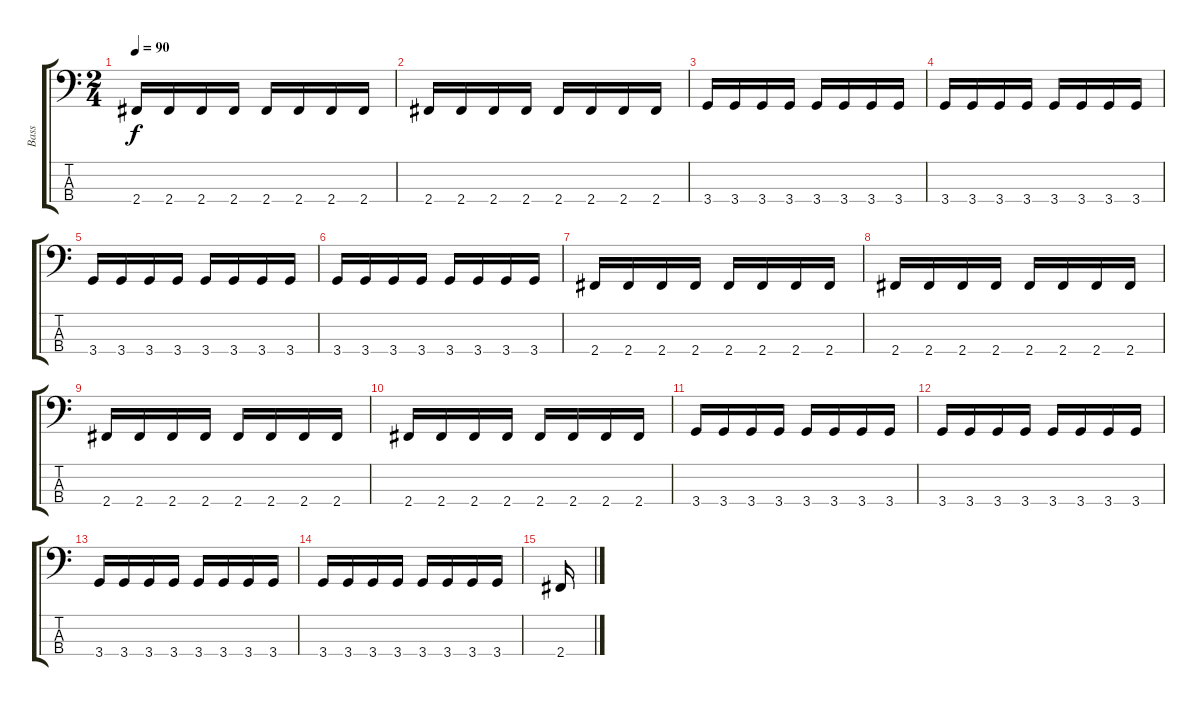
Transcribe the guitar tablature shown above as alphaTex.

\track ("Bass" "Bass") {instrument electricbasspick}
\staff {score tabs}
\tuning (G2 D2 A1 E1) {hide}
\ts (2 4)
\tempo 90
\clef f4
\ks c
2.4.16{dy f} 2.4.16 2.4.16 2.4.16 2.4.16 2.4.16 2.4.16 2.4.16 |
2.4.16 2.4.16 2.4.16 2.4.16 2.4.16 2.4.16 2.4.16 2.4.16 |
3.4.16 3.4.16 3.4.16 3.4.16 3.4.16 3.4.16 3.4.16 3.4.16 |
3.4.16 3.4.16 3.4.16 3.4.16 3.4.16 3.4.16 3.4.16 3.4.16 |
3.4.16 3.4.16 3.4.16 3.4.16 3.4.16 3.4.16 3.4.16 3.4.16 |
3.4.16 3.4.16 3.4.16 3.4.16 3.4.16 3.4.16 3.4.16 3.4.16 |
2.4.16 2.4.16 2.4.16 2.4.16 2.4.16 2.4.16 2.4.16 2.4.16 |
2.4.16 2.4.16 2.4.16 2.4.16 2.4.16 2.4.16 2.4.16 2.4.16 |
2.4.16 2.4.16 2.4.16 2.4.16 2.4.16 2.4.16 2.4.16 2.4.16 |
2.4.16 2.4.16 2.4.16 2.4.16 2.4.16 2.4.16 2.4.16 2.4.16 |
3.4.16 3.4.16 3.4.16 3.4.16 3.4.16 3.4.16 3.4.16 3.4.16 |
3.4.16 3.4.16 3.4.16 3.4.16 3.4.16 3.4.16 3.4.16 3.4.16 |
3.4.16 3.4.16 3.4.16 3.4.16 3.4.16 3.4.16 3.4.16 3.4.16 |
3.4.16 3.4.16 3.4.16 3.4.16 3.4.16 3.4.16 3.4.16 3.4.16 |
2.4.16
